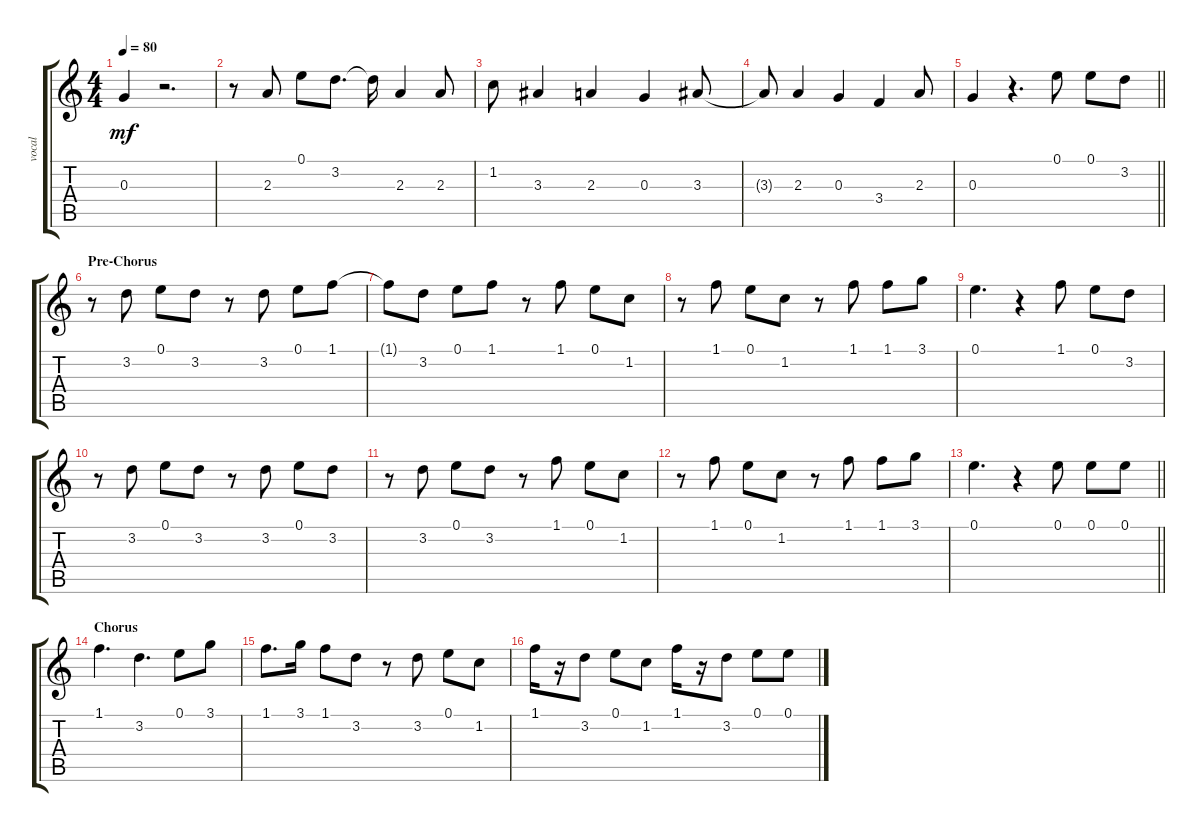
\track ("vocal" "vocal") {instrument distortionguitar}
\staff {score tabs}
\tuning (E4 B3 G3 D3 A2 E2) {hide}
\ts (4 4)
\tempo 80
\clef g2
\ks c
0.3.4{dy mf} r.2{d} |
r.8 2.3.8 0.1.8 3.2.8{d} 3.2{t}.16 2.3.4 2.3.8 |
1.2.8 3.3.4 2.3.4 0.3.4 3.3.8 |
3.3{t}.8 2.3.4 0.3.4 3.4.4 2.3.8 |
\barLineRight lightlight
0.3.4 r.4{d} 0.1.8 0.1.8 3.2.8 |
\section ("" "Pre-Chorus")
r.8 3.2.8 0.1.8 3.2.8 r.8 3.2.8 0.1.8 1.1.8 |
1.1{t}.8 3.2.8 0.1.8 1.1.8 r.8 1.1.8 0.1.8 1.2.8 |
r.8 1.1.8 0.1.8 1.2.8 r.8 1.1.8 1.1.8 3.1.8 |
0.1.4{d} r.4 1.1.8 0.1.8 3.2.8 |
r.8 3.2.8 0.1.8 3.2.8 r.8 3.2.8 0.1.8 3.2.8 |
r.8 3.2.8 0.1.8 3.2.8 r.8 1.1.8 0.1.8 1.2.8 |
r.8 1.1.8 0.1.8 1.2.8 r.8 1.1.8 1.1.8 3.1.8 |
\barLineRight lightlight
0.1.4{d} r.4 0.1.8 0.1.8 0.1.8 |
\section ("" "Chorus")
1.1.4{d} 3.2.4{d} 0.1.8 3.1.8 |
1.1.8{d} 3.1.16 1.1.8 3.2.8 r.8 3.2.8 0.1.8 1.2.8 |
1.1.16 r.16 3.2.8 0.1.8 1.2.8 1.1.16 r.16 3.2.8 0.1.8 0.1.8
